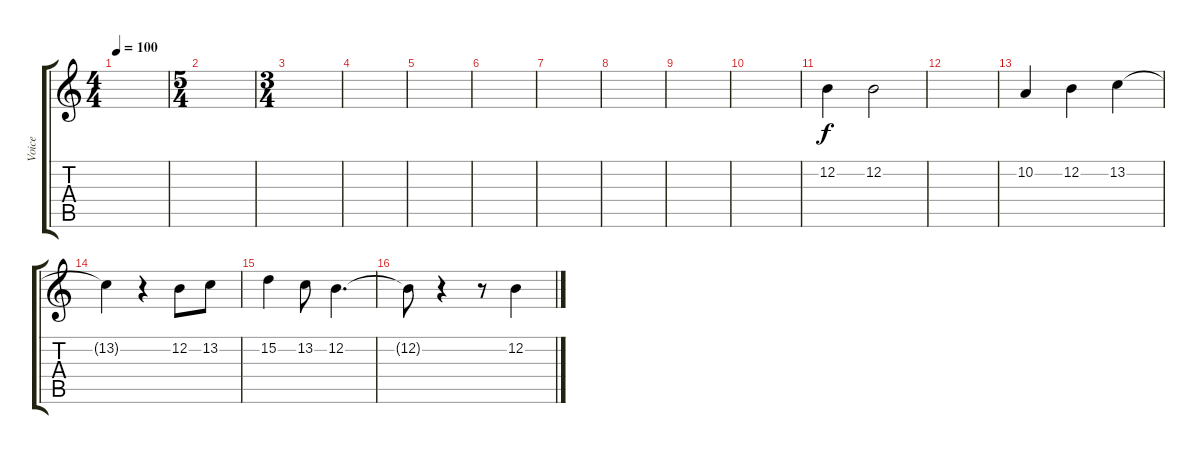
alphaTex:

\track ("Voice" "Voice") {instrument trombone}
\staff {score tabs}
\tuning (E4 B3 G3 D3 A2 E2) {hide}
\ts (4 4)
\tempo 100
\clef g2
\ks c
|
\ts (5 4)
|
\ts (3 4)
|
|
|
|
|
|
|
|
12.2.4{dy f} 12.2.2 |
|
10.2.4 12.2.4 13.2.4 |
13.2{t}.4 r.4 12.2.8 13.2.8 |
15.2.4 13.2.8 12.2.4{d} |
12.2{t}.8 r.4 r.8 12.2.4
